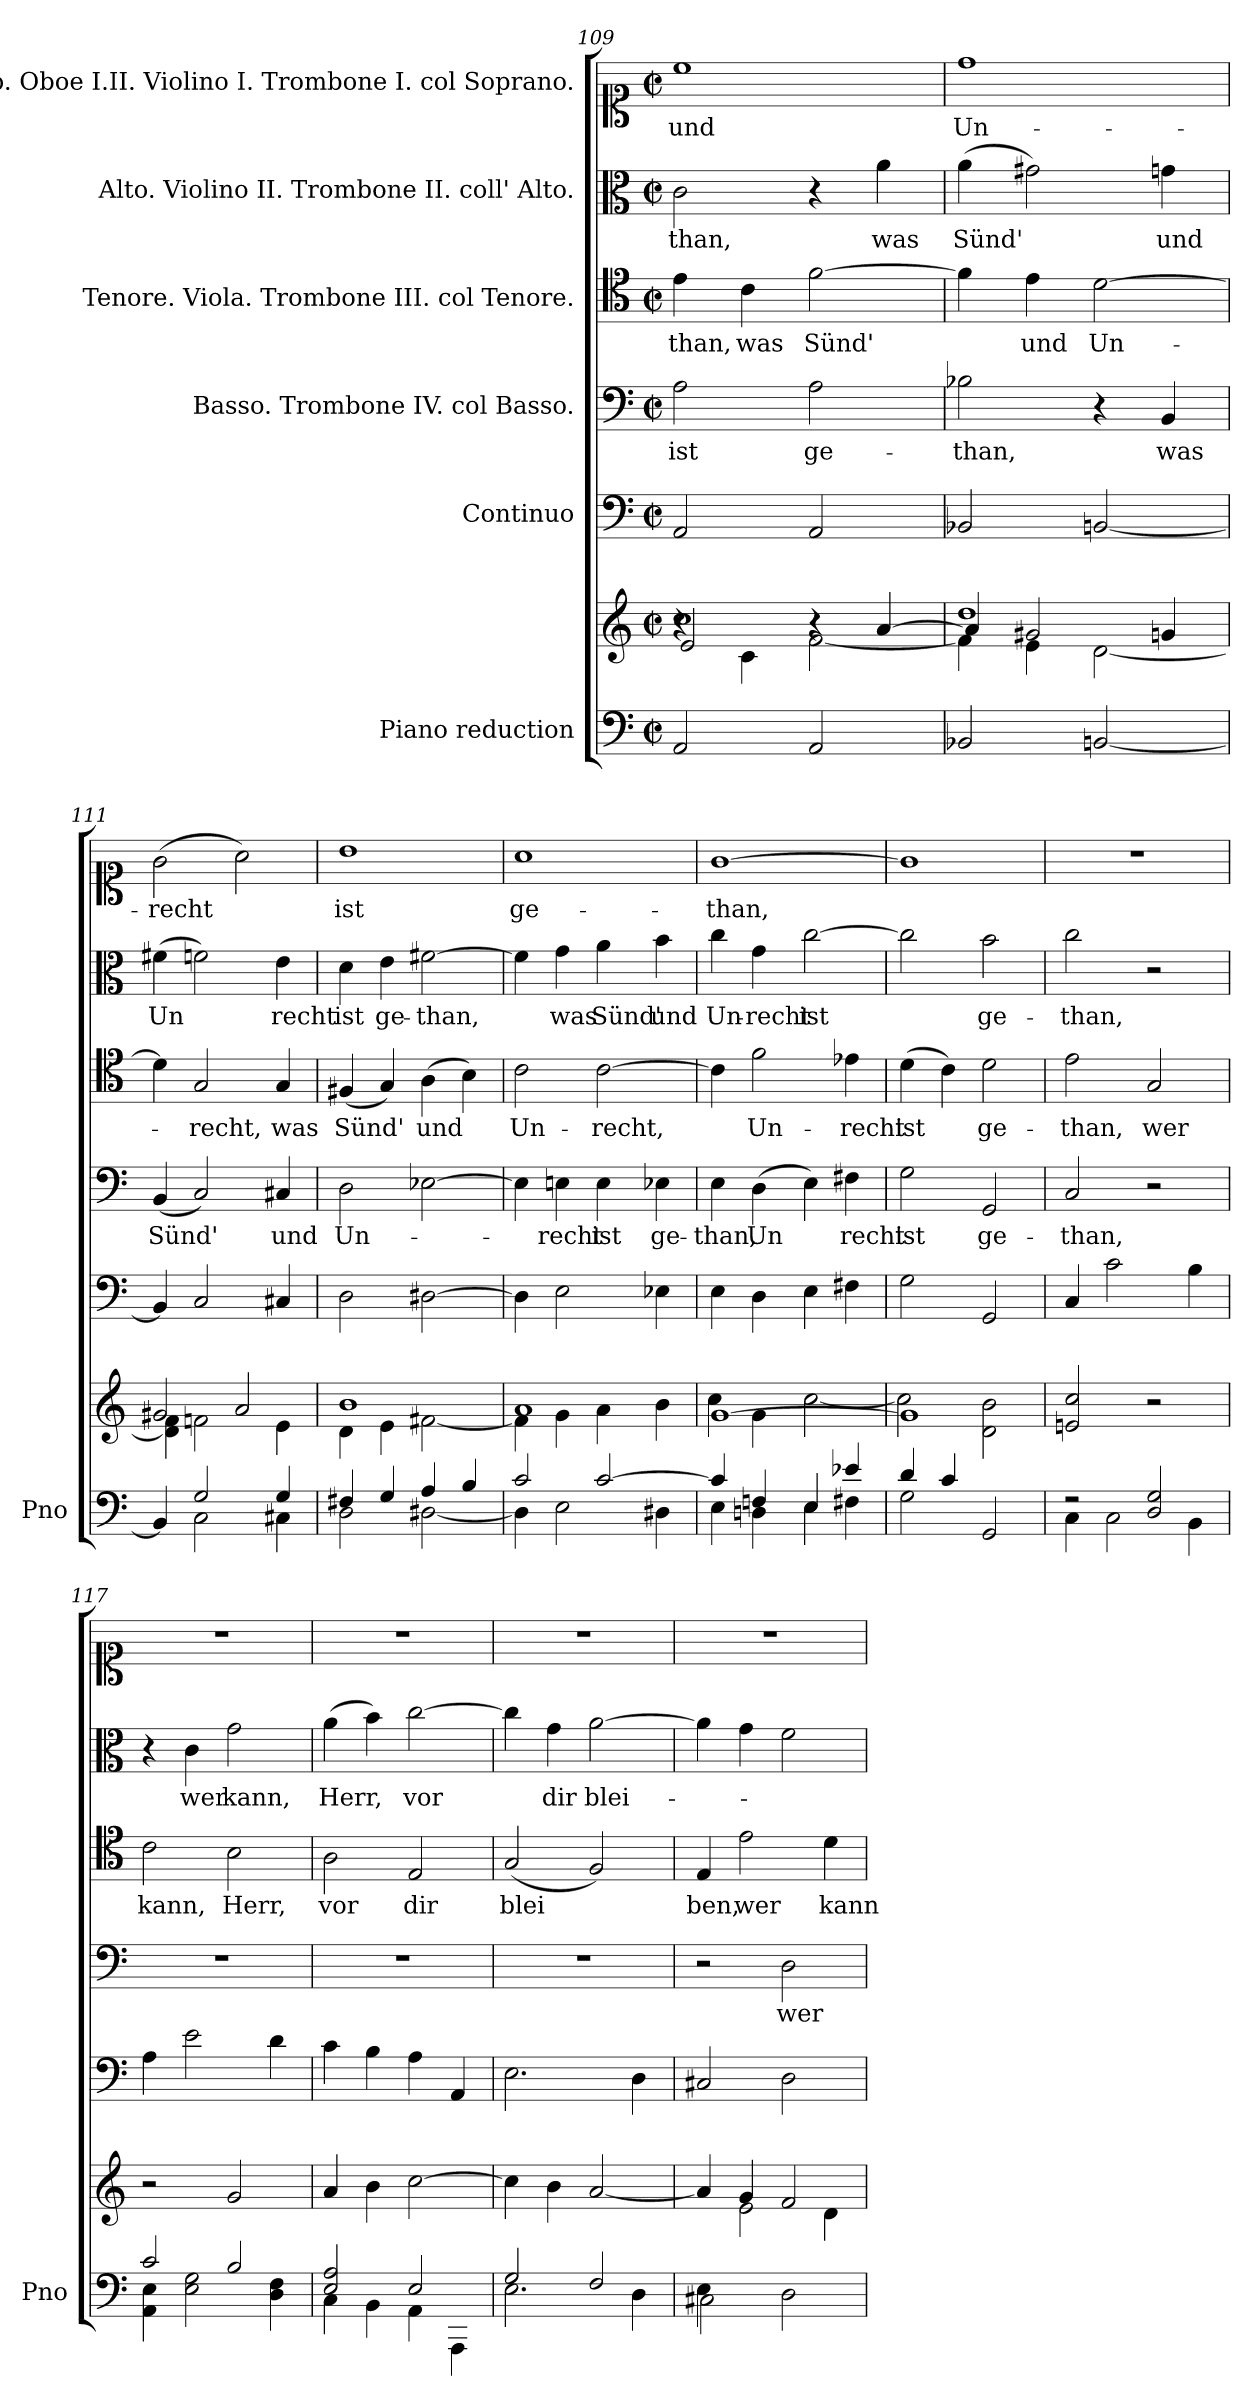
**kern	**kern	**kern	**kern	**text	**kern	**text	**kern	**text	**kern	**text
*part6	*part6	*part5	*part4	*part4	*part3	*part3	*part2	*part2	*part1	*part1
*staff7	*staff6	*staff5	*staff4	*staff4	*staff3	*staff3	*staff2	*staff2	*staff1	*staff1
*I"Piano reduction	*	*I"Continuo	*I"Basso. Trombone IV. col Basso.	*	*I"Tenore. Viola. Trombone III. col Tenore.	*	*I"Alto. Violino II. Trombone II. coll' Alto.	*	*I"Soprano. Oboe I.II. Violino I. Trombone I. col Soprano.	*
*I'Pno	*	*	*	*	*	*	*	*	*	*
!!LO:LB:g=z
*clefF4	*clefG2	*clefF4	*clefF4	*	*clefC4	*	*clefC3	*	*clefC1	*
*k[]	*k[]	*k[]	*k[]	*	*k[]	*	*k[]	*	*k[]	*
*M2/2	*M2/2	*M2/2	*M2/2	*	*M2/2	*	*M2/2	*	*M2/2	*
*met(c|)	*met(c|)	*met(c|)	*met(c|)	*	*met(c|)	*	*met(c|)	*	*met(c|)	*
=109	=109	=109	=109	=109	=109	=109	=109	=109	=109	=109
*	*^	*	*	*	*	*	*	*	*	*
*	*	*^	*	*	*	*	*	*	*	*	*
!	!	!	!	!	!	!LO:LY:b	!	!LO:LY:b	!	!LO:LY:b	!	!LO:LY:b
2AA/	1cc	4r	2e/	2AA/	2A\	ist	4e\	than,	2c\	than,	1cc	und
!	!	!	!	!	!	!	!	!LO:LY:b	!	!	!	!
.	.	4c\	.	.	.	.	4c\	was	.	.	.	.
!	!	!	!	!	!	!LO:LY:b	!	!LO:LY:b	!	!	!	!
2AA/	.	[2f\	4r	2AA/	2A\	ge-	[2f\	Sünd'	4r	.	.	.
!	!	!	!	!	!	!	!	!	!	!LO:LY:b	!	!
.	.	.	[4a/	.	.	.	.	.	4a\	was	.	.
=110	=110	=110	=110	=110	=110	=110	=110	=110	=110	=110	=110	=110
!	!	!	!	!	!	!LO:LY:b	!	!	!	!LO:LY:b	!	!LO:LY:b
2BB-X/	1dd	4f\]	4a/]	2BB-X/	2B-X\	than,	4f\]	.	(4a\	Sünd'	1dd	Un-
!	!	!	!	!	!	!	!	!LO:LY:b	!	!	!	!
.	.	4e\	2g#X/	.	.	.	4e\	und	2g#X\)	.	.	.
!	!	!	!	!	!	!	!	!LO:LY:b	!	!	!	!
[<2BBn/	.	[2d\	.	[2BBn/	4r	.	[2d\	Un-	.	.	.	.
!	!	!	!	!	!	!LO:LY:b	!	!	!	!LO:LY:b	!	!
.	.	.	4gn/	.	4BB/	was	.	.	4gn\	und	.	.
=111	=111	=111	=111	=111	=111	=111	=111	=111	=111	=111	=111	=111
*^	*	*	*	*	*	*	*	*	*	*	*	*
!	!	!	!	!	!	!	!LO:LY:b	!	!	!	!LO:LY:b	!	!LO:LY:b
*	*	*	*v	*v	*	*	*	*	*	*	*	*	*
4BB/]	4ryy	2g#X/	4d\] 4f\	4BB/]	(4BB/	Sünd'	4d\]	.	(4f#X\	Un	(2g\	recht
!	!	!	!	!	!	!	!	!LO:LY:b	!	!	!	!
2G/	2C\	.	2fn\	2C/	2C/)	.	2G/	recht,	2fn\)	.	.	.
.	.	2a/	.	.	.	.	.	.	.	.	2a\)	.
!	!	!	!	!	!	!LO:LY:b	!	!LO:LY:b	!	!LO:LY:b	!	!
4G/	4C#X\	.	4e\	4C#X/	4C#X/	und	4G/	was	4e\	recht	.	.
=112	=112	=112	=112	=112	=112	=112	=112	=112	=112	=112	=112	=112
!	!	!	!	!	!	!LO:LY:b	!	!LO:LY:b	!	!LO:LY:b	!	!LO:LY:b
4F#X/	2D\	1b	4d\	2D\	2D\	Un-	(4F#X/	Sünd'	4d\	ist	1b	ist
!	!	!	!	!	!	!	!	!	!	!LO:LY:b	!	!
4G/	.	.	4e\	.	.	.	4G/)	.	4e\	ge-	.	.
!	!	!	!	!	!	!	!	!LO:LY:b	!	!LO:LY:b	!	!
4A/	[2D#X\	.	[2f#X\	[2D#X\	[2E-X\	.	(4A\	und	[2f#X\	than,	.	.
4B/	.	.	.	.	.	.	4B\)	.	.	.	.	.
=113	=113	=113	=113	=113	=113	=113	=113	=113	=113	=113	=113	=113
!	!	!	!	!	!	!	!	!LO:LY:b	!	!	!	!LO:LY:b
2c/	4D#\]	1a	4f#\]	4D#\]	4E-\]	.	2c\	Un-	4f#\]	.	1a	ge-
!	!	!	!	!	!	!LO:LY:b	!	!	!	!LO:LY:b	!	!
.	2E\	.	4g\	2E\	4En\	recht	.	.	4g\	was	.	.
!	!	!	!	!	!	!LO:LY:b	!	!LO:LY:b	!	!LO:LY:b	!	!
[2c/	.	.	4a\	.	4E\	ist	[2c\	recht,	4a\	Sünd'	.	.
!	!	!	!	!	!	!LO:LY:b	!	!	!	!LO:LY:b	!	!
.	4D#X\	.	4b\	4E-X\	4E-X\	ge-	.	.	4b\	und	.	.
=114	=114	=114	=114	=114	=114	=114	=114	=114	=114	=114	=114	=114
!	!	!	!	!	!	!LO:LY:b	!	!	!	!LO:LY:b	!	!LO:LY:b
4c/]	4E\	[<1g	4cc\	4E\	4E\	than,	4c\]	.	4cc\	Un-	[1g	than,
!	!	!	!	!	!	!LO:LY:b	!	!LO:LY:b	!	!LO:LY:b	!	!
4Fn/	4Dn\	.	4g\	4D\	(4D\	Un	2f\	Un-	4g\	recht	.	.
!	!	!	!	!	!	!	!	!	!	!LO:LY:b	!	!
4E/	4E\	.	[>2cc\	4E\	4E\)	.	.	.	[2cc\	ist	.	.
!	!	!	!	!	!	!LO:LY:b	!	!LO:LY:b	!	!	!	!
4e-X/	4F#X\	.	.	4F#X\	4F#X\	recht	4e-X\	recht	.	.	.	.
=115	=115	=115	=115	=115	=115	=115	=115	=115	=115	=115	=115	=115
!	!	!	!	!	!	!LO:LY:b	!	!LO:LY:b	!	!	!	!
4d/	2G\	1g]	2cc\]	2G\	2G\	ist	(4d\	ist	2cc\]	.	1g]	.
4c/	.	.	.	.	.	.	4c\)	.	.	.	.	.
!	!	!	!	!	!	!LO:LY:b	!	!LO:LY:b	!	!LO:LY:b	!	!
2GG/	2ryy	.	2d\ 2b\	2GG/	2GG/	ge-	2d\	ge-	2b\	ge-	.	.
=116	=116	=116	=116	=116	=116	=116	=116	=116	=116	=116	=116	=116
!	!	!	!	!	!	!LO:LY:b	!	!LO:LY:b	!	!LO:LY:b	!	!
*	*	*v	*v	*	*	*	*	*	*	*	*	*
2r	4C\	2en/ 2cc/	4C/	2C/	than,	2e\	than,	2cc\	than,	1r	.
.	2C\	.	2c\	.	.	.	.	.	.	.	.
!	!	!	!	!	!	!	!LO:LY:b	!	!	!	!
2D/ 2G/	.	2r	.	2r	.	2G/	wer	2r	.	.	.
.	4BB\	.	4B\	.	.	.	.	.	.	.	.
!!LO:PB:g=z
=117	=117	=117	=117	=117	=117	=117	=117	=117	=117	=117	=117
!	!	!	!	!	!	!	!LO:LY:b	!	!	!	!
2c/	4AA\ 4E\	2r	4A\	1r	.	2c\	kann,	4r	.	1r	.
!	!	!	!	!	!	!	!	!	!LO:LY:b	!	!
.	2E\ 2G\	.	2e\	.	.	.	.	4c\	wer	.	.
!	!	!	!	!	!	!	!LO:LY:b	!	!LO:LY:b	!	!
2B/	.	2g/	.	.	.	2B\	Herr,	2g\	kann,	.	.
.	4D\ 4F\	.	4d\	.	.	.	.	.	.	.	.
=118	=118	=118	=118	=118	=118	=118	=118	=118	=118	=118	=118
!	!	!	!	!	!	!	!LO:LY:b	!	!LO:LY:b	!	!
2E/ 2A/	4C\	4a/	4c\	1r	.	2A\	vor	(4a\	Herr,	1r	.
.	4BB\	4b\	4B\	.	.	.	.	4b\)	.	.	.
!	!	!	!	!	!	!	!LO:LY:b	!	!LO:LY:b	!	!
2E/	4AA\	[2cc\	4A\	.	.	2E/	dir	[2cc\	vor	.	.
.	4AAA\	.	4AA/	.	.	.	.	.	.	.	.
=119	=119	=119	=119	=119	=119	=119	=119	=119	=119	=119	=119
!	!	!	!	!	!	!	!LO:LY:b	!	!	!	!
2G/	2.E\	4cc\]	2.E\	1r	.	(2G/	blei	4cc\]	.	1r	.
!	!	!	!	!	!	!	!	!	!LO:LY:b	!	!
.	.	4b\	.	.	.	.	.	4g\	dir	.	.
!	!	!	!	!	!	!	!	!	!LO:LY:b	!	!
2F/	.	[2a/	.	.	.	2F/)	.	[2a\	blei-	.	.
.	4D\	.	4D\	.	.	.	.	.	.	.	.
=120	=120	=120	=120	=120	=120	=120	=120	=120	=120	=120	=120
*	*	*^	*	*	*	*	*	*	*	*	*
!	!	!	!	!	!	!	!	!LO:LY:b	!	!	!	!
4E\	2C#X\	4a/]	4ryy	2C#X/	2r	.	4E/	ben,	4a\]	.	1r	.
!	!	!	!	!	!	!	!	!LO:LY:b	!	!	!	!
2.ryy	.	4g/	2e\	.	.	.	2e\	wer	4g\	.	.	.
!	!	!	!	!	!	!LO:LY:b	!	!	!	!	!	!
.	2D\	2f/	.	2D\	2D\	wer	.	.	2f\	.	.	.
!	!	!	!	!	!	!	!	!LO:LY:b	!	!	!	!
.	.	.	4d\	.	.	.	4d\	kann	.	.	.	.
*v	*v	*	*	*	*	*	*	*	*	*	*	*
*	*v	*v	*	*	*	*	*	*	*	*	*
=	=	=	=	=	=	=	=	=	=	=
*-	*-	*-	*-	*-	*-	*-	*-	*-	*-	*-
